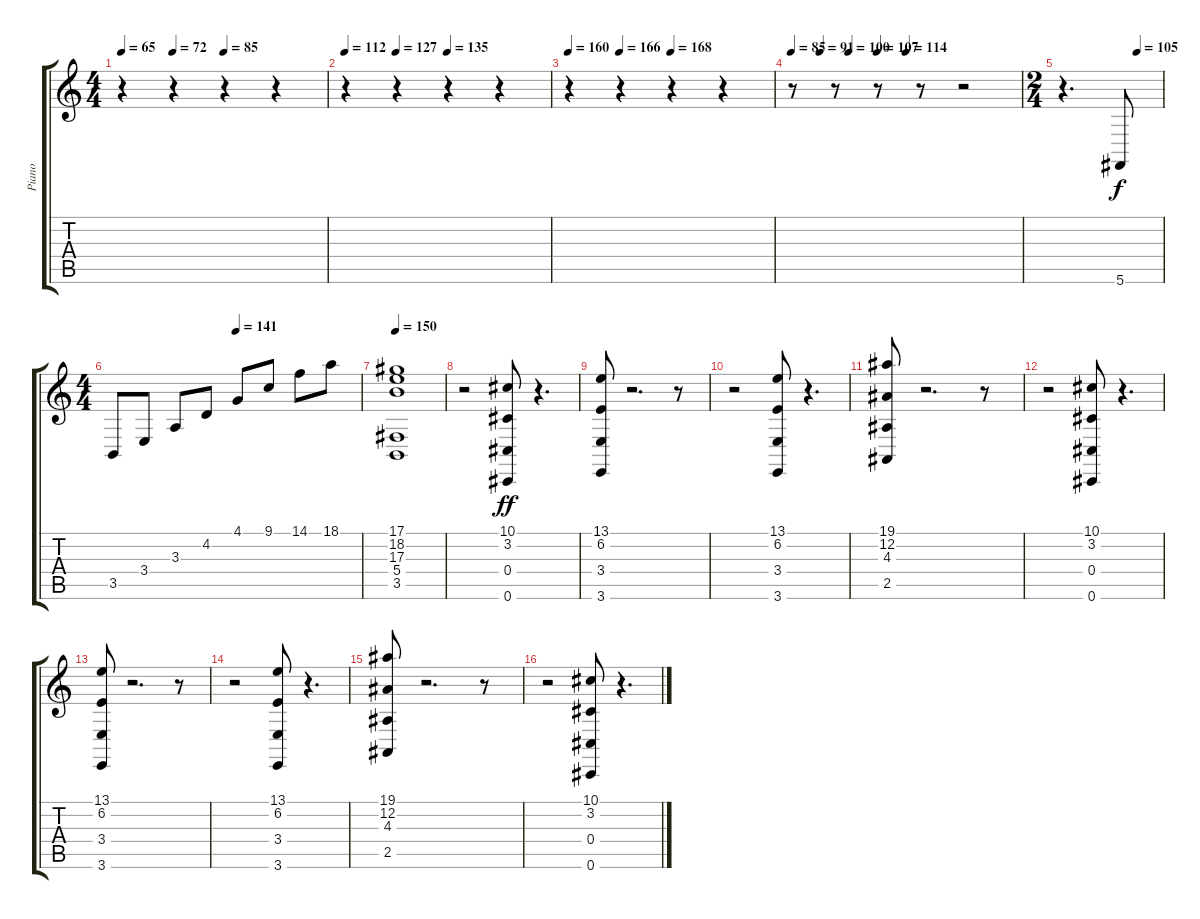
\track ("Piano" "Piano") {instrument acousticgrandpiano}
\staff {score tabs}
\tuning (Eb4 Bb3 Gb3 Db3 Ab2 Db2) {hide}
\ts (4 4)
\tempo 65
\tempo (72 0.25)
\tempo (85 0.5)
\clef g2
\ks c
r.4{dy f} r.4 r.4 r.4 |
\tempo 112
\tempo (127 0.25)
\tempo (135 0.5)
r.4 r.4 r.4 r.4 |
\tempo 160
\tempo (166 0.25)
\tempo (168 0.5)
r.4 r.4 r.4 r.4 |
\tempo 85
\tempo (91 0.125)
\tempo (100 0.25)
\tempo (107 0.375)
\tempo (114 0.5)
r.8 r.8 r.8 r.8 r.2 |
\ts (2 4)
\tempo (105 0.75)
r.4{d} 5.6.8 |
\ts (4 4)
\tempo (141 0.5)
3.5.8 3.4.8 3.3.8 4.2.8 4.1.8 9.1.8 14.1.8 18.1.8 |
\tempo 150
(17.1 18.2 17.3 5.4 3.5).1 |
r.2 (10.1 3.2 0.4 0.6).8{dy ff} r.4{d} |
(13.1 6.2 3.4 3.6).8 r.2{d} r.8 |
r.2 (13.1 6.2 3.4 3.6).8 r.4{d} |
(19.1 12.2 4.3 2.5).8 r.2{d} r.8 |
r.2 (10.1 3.2 0.4 0.6).8 r.4{d} |
(13.1 6.2 3.4 3.6).8 r.2{d} r.8 |
r.2 (13.1 6.2 3.4 3.6).8 r.4{d} |
(19.1 12.2 4.3 2.5).8 r.2{d} r.8 |
r.2 (10.1 3.2 0.4 0.6).8 r.4{d}
